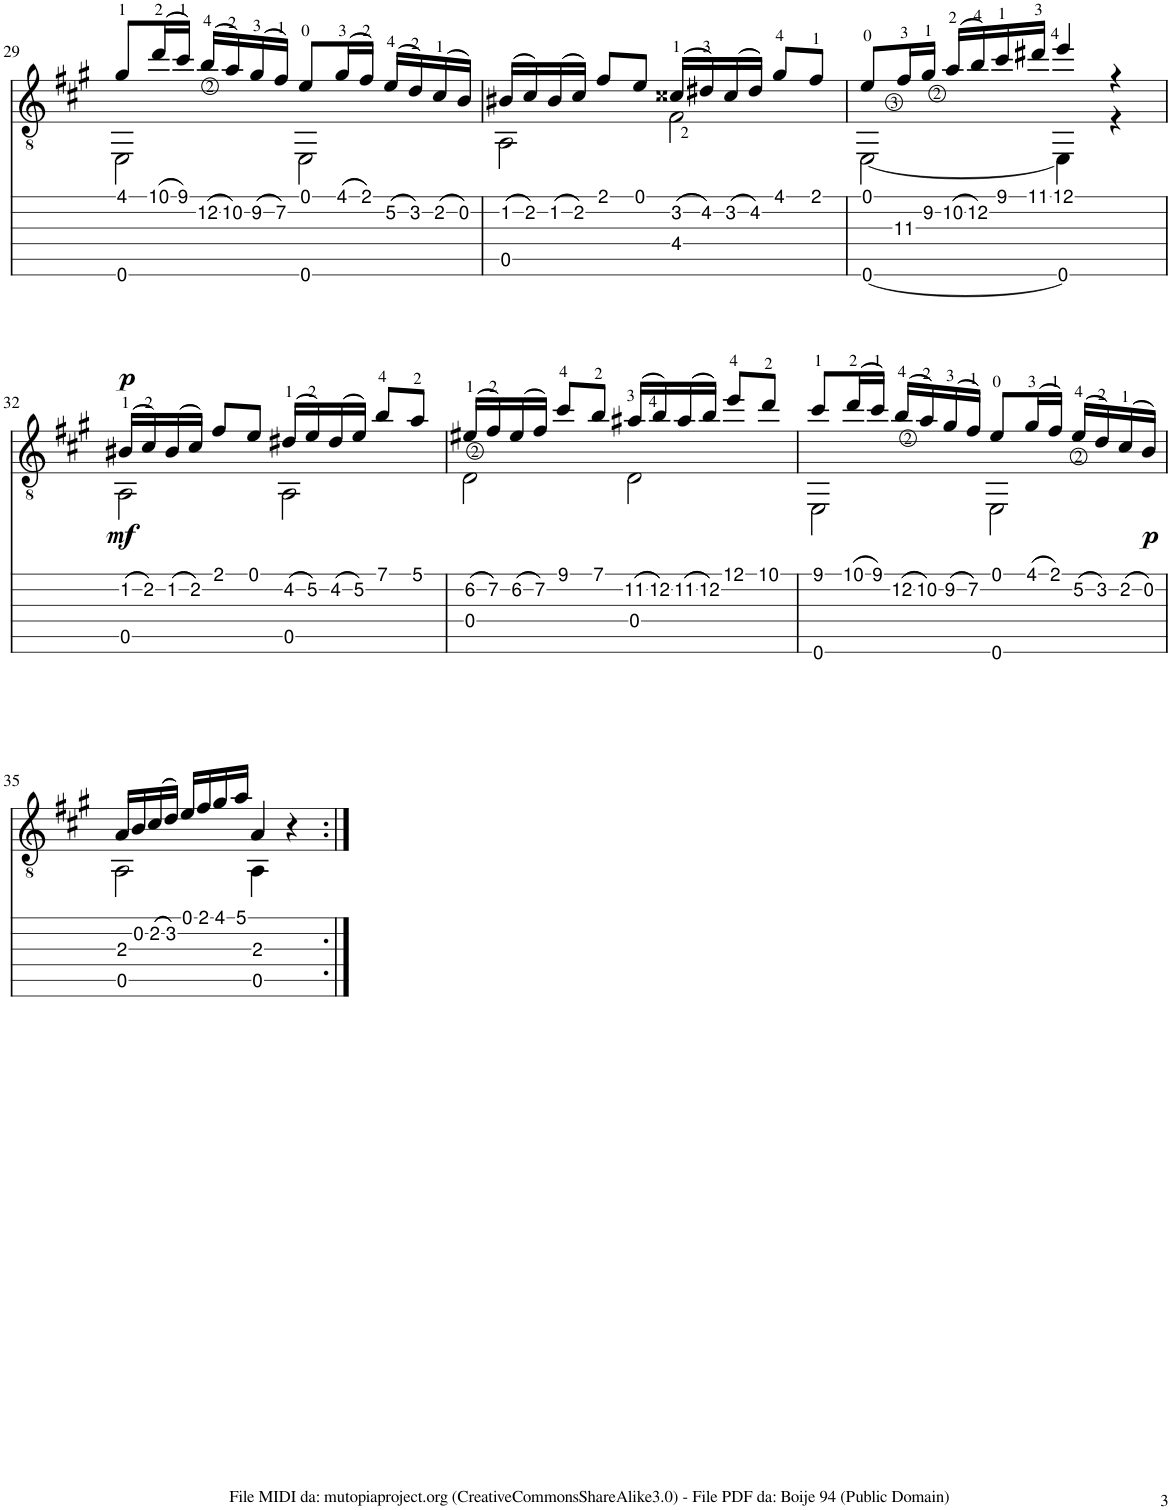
**kern	**kern	**dynam
*part1	*part1	*part1
*staff2	*staff1	*staff1/2
*I"Guitar	*	*
*I'Guit.	*	*
!!LO:PB:g=z
*	*clefGv2	*
*k[f#c#g#]	*k[f#c#g#]	*
*M4/4	*M4/4	*
*met(c)	*met(c)	*
=29	=29	=29
*^	*^	*
8g#L	2EE	8g#/L	2EE\	.
16ddL	.	((16dd/L	.	.
16cc#JJ	.	16cc#/JJ))	.	.
16bLL	.	((16b/LL	.	.
16aJ	.	16a/))	.	.
16g#L	.	((16g#/	.	.
16f#JJ	.	16f#/JJ))	.	.
8eL	2EE	8e/L	2EE\	.
16g#L	.	((16g#/L	.	.
16f#JJ	.	16f#/JJ))	.	.
16eLL	.	((16e/LL	.	.
16dJ	.	16d/))	.	.
16c#L	.	((16c#/	.	.
16BJJ	.	16B/JJ))	.	.
=30	=30	=30	=30	=30
16B#LL	2AA	((16B#X/LL	2AA\	.
16c#J	.	16c#/))	.	.
16B#L	.	((16B#/	.	.
16c#JJ	.	16c#/JJ))	.	.
8f#L	.	8f#/L	.	.
8eJ	.	8e/J	.	.
16c##LL	2F#	((16c##X/LL	2F#\	.
16d#J	.	16d#X/))	.	.
16c##L	.	((16c##/	.	.
16d#JJ	.	16d#/JJ))	.	.
8g#L	.	8g#/L	.	.
8f#J	.	8f#/J	.	.
=31	=31	=31	=31	=31
8eL	[2EE	8e/L	[2EE\	.
16f#L	.	16f#/L	.	.
16g#JJ	.	16g#/JJ	.	.
16aLL	.	((16a/LL	.	.
16bJ	.	16b/))	.	.
16cc#L	.	16cc#/	.	.
16dd#JJ	.	16dd#X/JJ	.	.
4ee	4EE]	4ee/	4EE\]	.
4r	4r	4r	4r	.
!!LO:LB:g=z	!!
=32	=32	=32	=32	=32
!	!	!	!	!LO:DY:a=2
!	!	!	!	!LO:DY:n=1:a
16B#XLL	2AA	((16B#X/LL	2AA\	mf p
16c#J	.	16c#/))	.	.
16B#L	.	((16B#/	.	.
16c#JJ	.	16c#/JJ))	.	.
8f#L	.	8f#/L	.	.
8eJ	.	8e/J	.	.
16d#XLL	2AA	((16d#X/LL	2AA\	.
16eJ	.	16e/))	.	.
16d#L	.	((16d#/	.	.
16eJJ	.	16e/JJ))	.	.
8bL	.	8b/L	.	.
8aJ	.	8a/J	.	.
=33	=33	=33	=33	=33
16e#XLL	2D	((16e#X/LL	2D\	.
16f#J	.	16f#/))	.	.
16e#L	.	((16e#/	.	.
16f#JJ	.	16f#/JJ))	.	.
8cc#L	.	8cc#/L	.	.
8bJ	.	8b/J	.	.
16a#XLL	2D	((16a#X/LL	2D\	.
16bJ	.	16b/))	.	.
16a#L	.	((16a#/	.	.
16bJJ	.	16b/JJ))	.	.
8eeL	.	8ee/L	.	.
8ddJ	.	8dd/J	.	.
=34	=34	=34	=34	=34
8cc#L	2EE	8cc#/L	2EE\	.
16ddL	.	((16dd/L	.	.
16cc#JJ	.	16cc#/JJ))	.	.
16bLL	.	((16b/LL	.	.
16aJ	.	16a/))	.	.
16g#L	.	((16g#/	.	.
16f#JJ	.	16f#/JJ))	.	.
8eL	2EE	8e/L	2EE\	.
16g#L	.	((16g#/L	.	.
16f#JJ	.	16f#/JJ))	.	.
16eLL	.	((16e/LL	.	.
16dJ	.	16d/))	.	.
16c#L	.	((16c#/	.	.
!	!	!	!	!LO:DY:a=2
16BJJ	.	16B/JJ))	.	p
!!LO:LB:g=z	!!
=35	=35	=35	=35	=35
16ALL	2AA	16A/LL	2AA\	.
16BJ	.	16B/	.	.
16c#L	.	((16c#/	.	.
16dJJ	.	16d/JJ))	.	.
16eLL	.	16e/LL	.	.
16f#J	.	16f#/	.	.
16g#L	.	16g#/	.	.
16aJJ	.	16a/JJ	.	.
4A	4AA	4A/	4AA\	.
4r	4ryy	4r	4ryy	.
*v	*v	*	*	*
*	*v	*v	*
=:|!	=:|!	=:|!
*-	*-	*-
